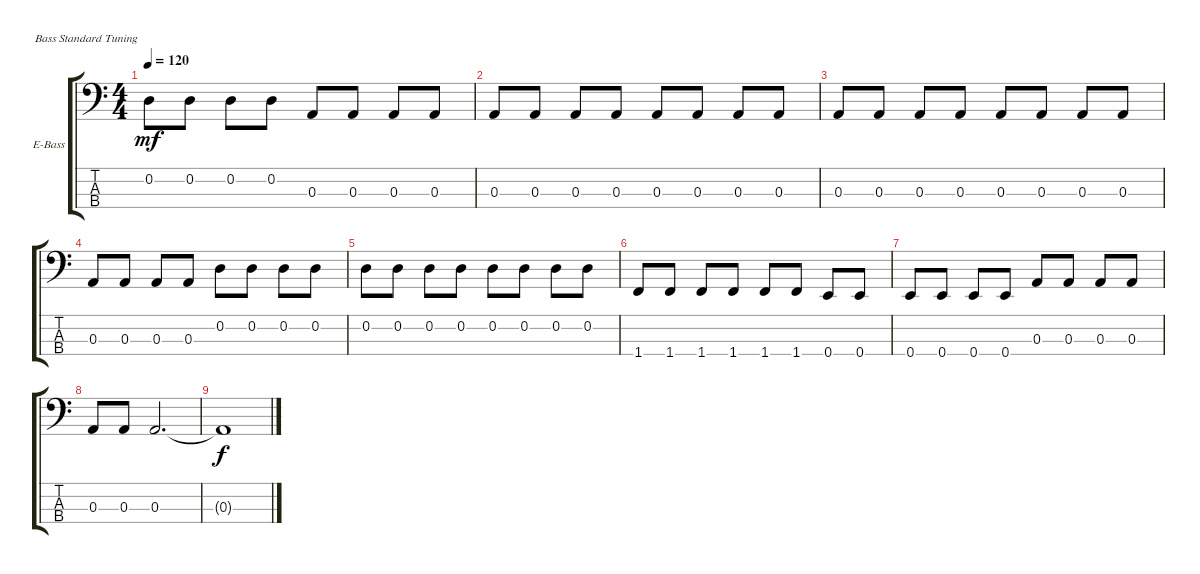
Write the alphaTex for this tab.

\defaultSystemsLayout 4
\bracketExtendMode groupsimilarinstruments
\firstSystemTrackNameOrientation horizontal
\otherSystemsTrackNameOrientation horizontal
\track ("Electric Bass" "E-Bass") {solo instrument electricbassfinger}
\staff {score tabs}
\tuning (G2 D2 A1 E1)
\ts (4 4)
\tempo 120
\clef f4
\scale
0.333333
\ks c
0.2.8{dy mf} 0.2.8 0.2.8 0.2.8 0.3.8 0.3.8 0.3.8 0.3.8 |
\scale
0.333333 0.3.8 0.3.8 0.3.8 0.3.8 0.3.8 0.3.8 0.3.8 0.3.8 |
\scale
0.333333 0.3.8 0.3.8 0.3.8 0.3.8 0.3.8 0.3.8 0.3.8 0.3.8 |
\scale
0.333333 0.3.8 0.3.8 0.3.8 0.3.8 0.2.8 0.2.8 0.2.8 0.2.8 |
\scale
0.333333 0.2.8 0.2.8 0.2.8 0.2.8 0.2.8 0.2.8 0.2.8 0.2.8 |
1.4.8 1.4.8 1.4.8 1.4.8 1.4.8 1.4.8 0.4.8 0.4.8 |
0.4.8 0.4.8 0.4.8 0.4.8 0.3.8 0.3.8 0.3.8 0.3.8 |
0.3.8 0.3.8 0.3.2{d} |
0.3{t}.1{dy f}
